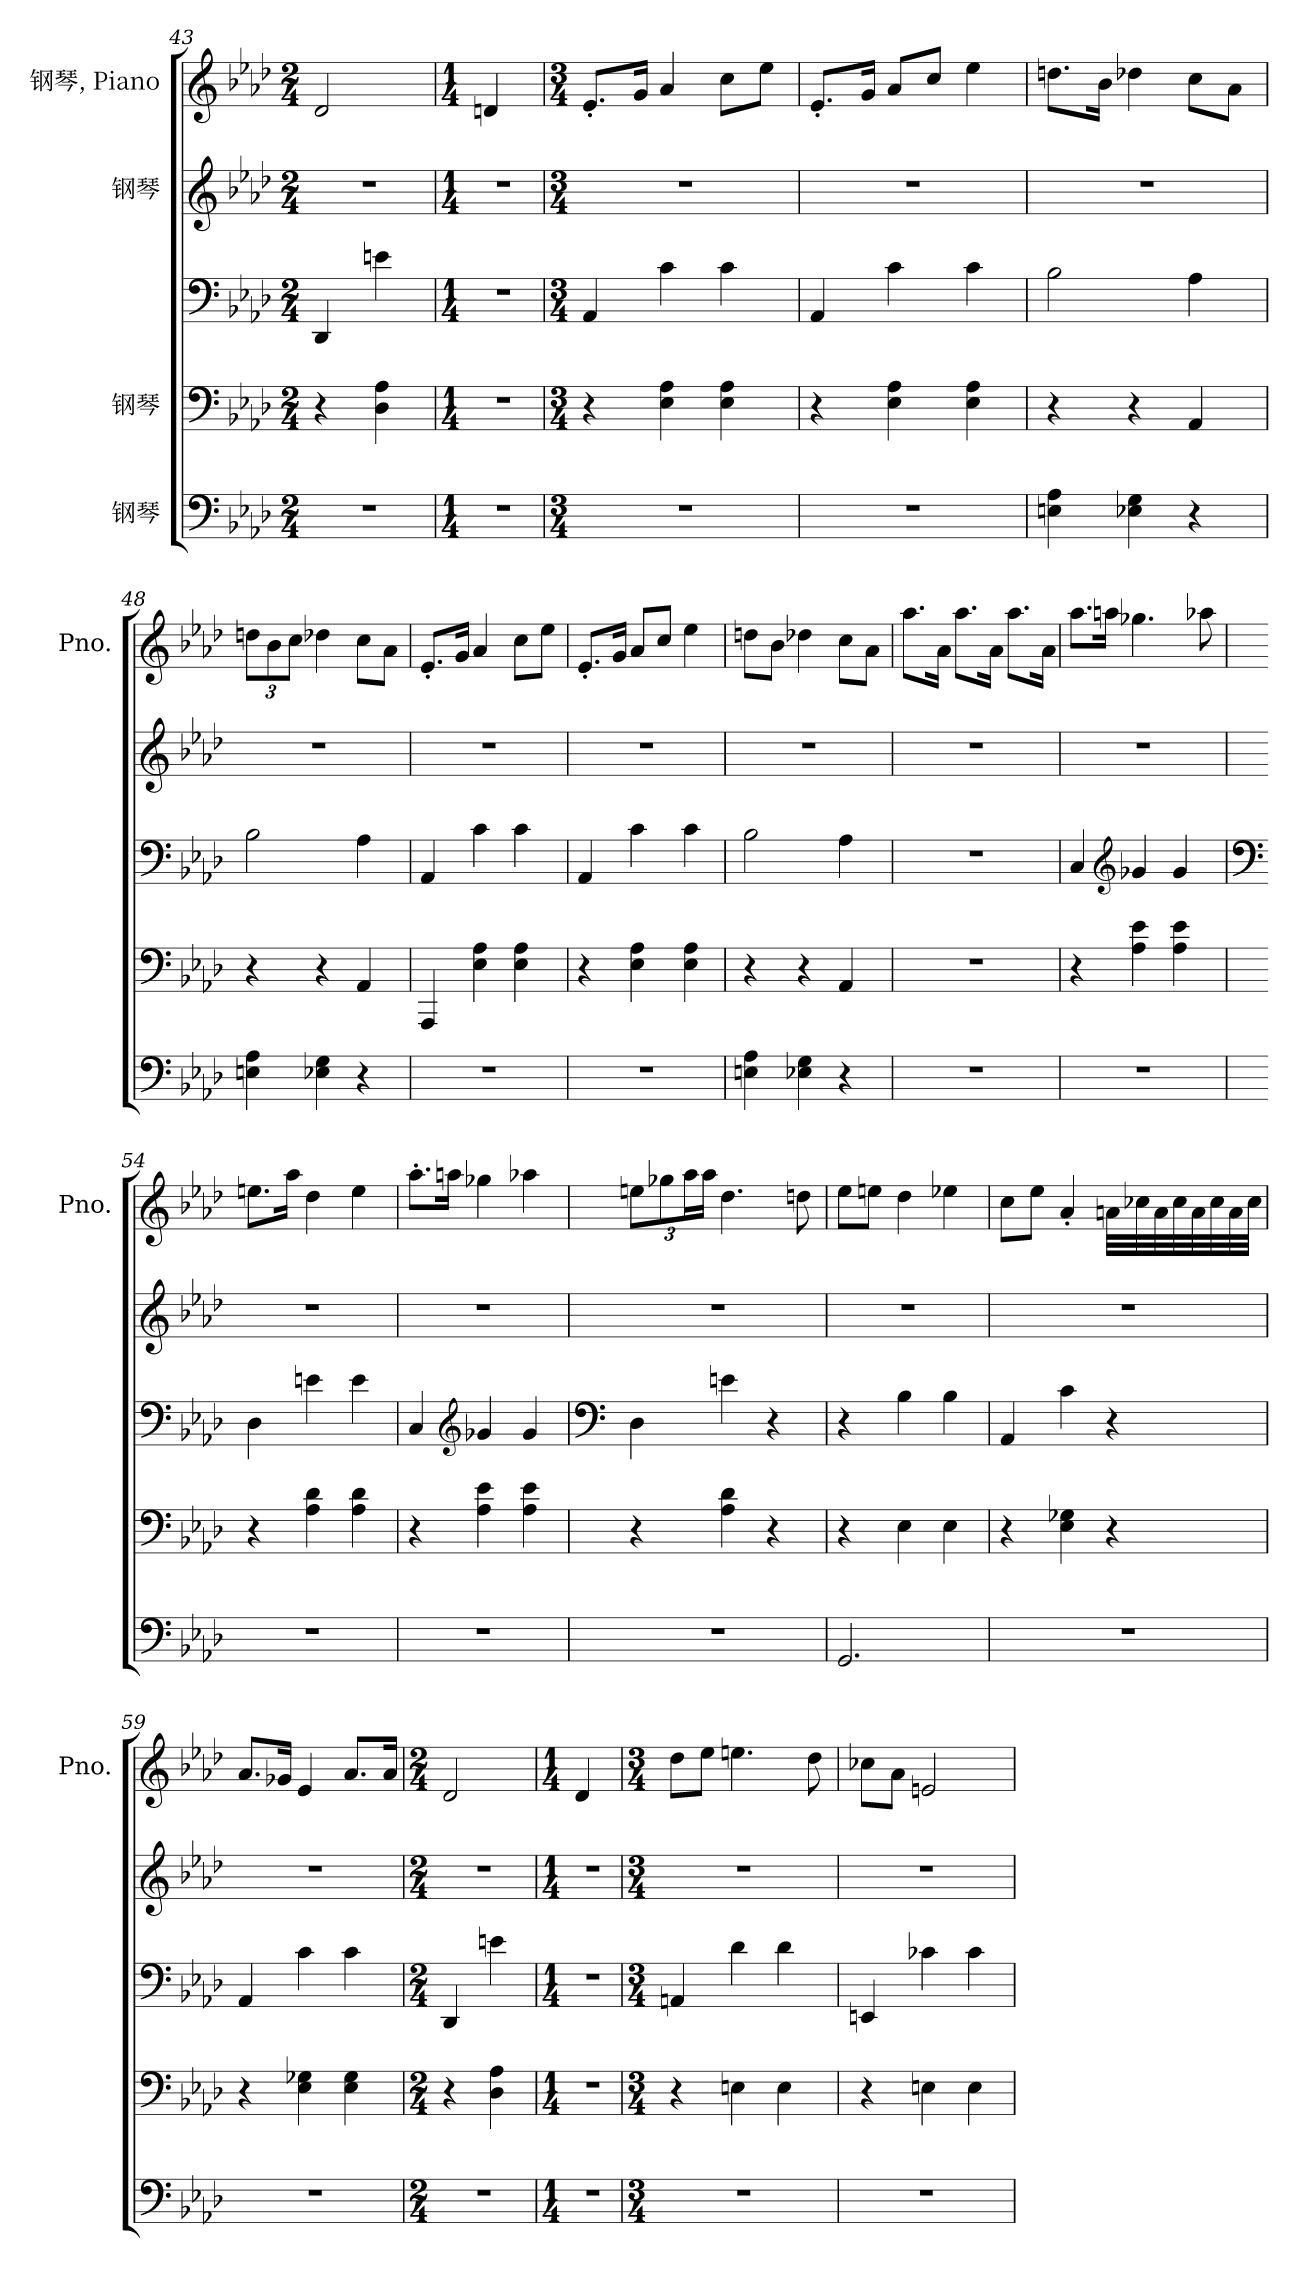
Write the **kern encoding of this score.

**kern	**kern	**kern	**kern	**kern
*part4	*part3	*part3	*part2	*part1
*staff5	*staff4	*staff3	*staff2	*staff1
*I"钢琴	*I"钢琴	*	*I"钢琴	*I"钢琴, Piano
*	*	*	*	*I'Pno.
!!LO:LB:g=z
*clefF4	*clefF4	*clefF4	*clefG2	*clefG2
*k[b-e-a-d-]	*k[b-e-a-d-]	*k[b-e-a-d-]	*k[b-e-a-d-]	*k[b-e-a-d-]
*M2/4	*M2/4	*M2/4	*M2/4	*M2/4
=43	=43	=43	=43	=43
2r	4r	4DD-/	2r	2d-/
.	4D-\ 4A-\	4en\	.	.
=44	=44	=44	=44	=44
*M1/4	*M1/4	*M1/4	*M1/4	*M1/4
4r	4r	4r	4r	4dn/
=45	=45	=45	=45	=45
*M3/4	*M3/4	*M3/4	*M3/4	*M3/4
2.r	4r	4AA-/	2.r	8.e-'/L
.	.	.	.	16g/Jk
.	4E-\ 4A-\	4c\	.	4a-/
.	4E-\ 4A-\	4c\	.	8cc\L
.	.	.	.	8ee-\J
=46	=46	=46	=46	=46
2.r	4r	4AA-/	2.r	8.e-'/L
.	.	.	.	16g/Jk
.	4E-\ 4A-\	4c\	.	8a-/L
.	.	.	.	8cc/J
.	4E-\ 4A-\	4c\	.	4ee-\
=47	=47	=47	=47	=47
4En\ 4A-\	4r	2B-\	2.r	8.ddn\L
.	.	.	.	16b-\Jk
4E-X\ 4G\	4r	.	.	4dd-X\
4r	4AA-/	4A-\	.	8cc\L
.	.	.	.	8a-\J
=48	=48	=48	=48	=48
*	*	*	*	*Xbrackettup
4En\ 4A-\	4r	2B-\	2.r	12ddn\L
.	.	.	.	12b-\
.	.	.	.	12cc\J
4E-X\ 4G\	4r	.	.	4dd-X\
4r	4AA-/	4A-\	.	8cc\L
.	.	.	.	8a-\J
!!LO:PB:g=z
=49	=49	=49	=49	=49
2.r	4AAA-/	4AA-/	2.r	8.e-'/L
.	.	.	.	16g/Jk
.	4E-\ 4A-\	4c\	.	4a-/
.	4E-\ 4A-\	4c\	.	8cc\L
.	.	.	.	8ee-\J
=50	=50	=50	=50	=50
2.r	4r	4AA-/	2.r	8.e-'/L
.	.	.	.	16g/Jk
.	4E-\ 4A-\	4c\	.	8a-/L
.	.	.	.	8cc/J
.	4E-\ 4A-\	4c\	.	4ee-\
=51	=51	=51	=51	=51
4En\ 4A-\	4r	2B-\	2.r	8ddn\L
.	.	.	.	8b-\J
4E-X\ 4G\	4r	.	.	4dd-X\
4r	4AA-/	4A-\	.	8cc\L
.	.	.	.	8a-\J
=52	=52	=52	=52	=52
2.r	2.r	2.r	2.r	8.aa-\L
.	.	.	.	16a-\Jk
.	.	.	.	8.aa-\L
.	.	.	.	16a-\Jk
.	.	.	.	8.aa-\L
.	.	.	.	16a-\Jk
=53	=53	=53	=53	=53
2.r	4r	4C/	2.r	8.aa-\L
.	.	.	.	16aan\Jk
*	*	*clefG2	*	*
.	4A-\ 4e-\	4g-X/	.	4.gg-X\
.	4A-\ 4e-\	4g-/	.	.
.	.	.	.	8aa-X\
!!LO:LB:g=z
=54	=54	=54	=54	=54
*	*	*clefF4	*	*
2.r	4r	4D-\	2.r	8.een\L
.	.	.	.	16aa-\Jk
.	4A-\ 4d-\	4en\	.	4dd-\
.	4A-\ 4d-\	4e\	.	4ee\
=55	=55	=55	=55	=55
2.r	4r	4C/	2.r	8.aa-'\L
.	.	.	.	16aan\Jk
*	*	*clefG2	*	*
.	4A-\ 4e-\	4g-X/	.	4gg-X\
.	4A-\ 4e-\	4g-/	.	4aa-X\
=56	=56	=56	=56	=56
*	*	*clefF4	*	*
2.r	4r	4D-\	2.r	12een\L
.	.	.	.	12gg-X\
.	.	.	.	24aa-\L
.	.	.	.	24aa-\JJ
.	4A-\ 4d-\	4en\	.	4.dd-\
.	4r	4r	.	.
.	.	.	.	8ddn\
=57	=57	=57	=57	=57
2.GG/	4r	4r	2.r	8ee-\L
.	.	.	.	8een\J
.	4E-\	4B-\	.	4dd-\
.	4E-\	4B-\	.	4ee-X\
!!LO:PB:g=z
=58	=58	=58	=58	=58
2.r	4r	4AA-/	2.r	8cc\L
.	.	.	.	8ee-\J
.	4E-\ 4G-X\	4c\	.	4a-'/
.	4r	4r	.	32an\LLL
.	.	.	.	32cc-X\
.	.	.	.	32a\
.	.	.	.	32cc-\
.	.	.	.	32a\
.	.	.	.	32cc-\
.	.	.	.	32a\
.	.	.	.	32cc-\JJJ
=59	=59	=59	=59	=59
2.r	4r	4AA-/	2.r	8.a-/L
.	.	.	.	16g-X/Jk
.	4E-\ 4G-X\	4c\	.	4e-/
.	4E-\ 4G-\	4c\	.	8.a-/L
.	.	.	.	16a-/Jk
=60	=60	=60	=60	=60
*M2/4	*M2/4	*M2/4	*M2/4	*M2/4
2r	4r	4DD-/	2r	2d-/
.	4D-\ 4A-\	4en\	.	.
=61	=61	=61	=61	=61
*M1/4	*M1/4	*M1/4	*M1/4	*M1/4
4r	4r	4r	4r	4d-/
=62	=62	=62	=62	=62
*M3/4	*M3/4	*M3/4	*M3/4	*M3/4
2.r	4r	4AAn/	2.r	8dd-\L
.	.	.	.	8ee-\J
.	4En\	4d-\	.	4.een\
.	4E\	4d-\	.	.
.	.	.	.	8dd-\
!!LO:LB:g=z
=63	=63	=63	=63	=63
2.r	4r	4EEn/	2.r	8cc-X\L
.	.	.	.	8a-\J
.	4En\	4c-X\	.	2en/
.	4E\	4c-\	.	.
=	=	=	=	=
*-	*-	*-	*-	*-
